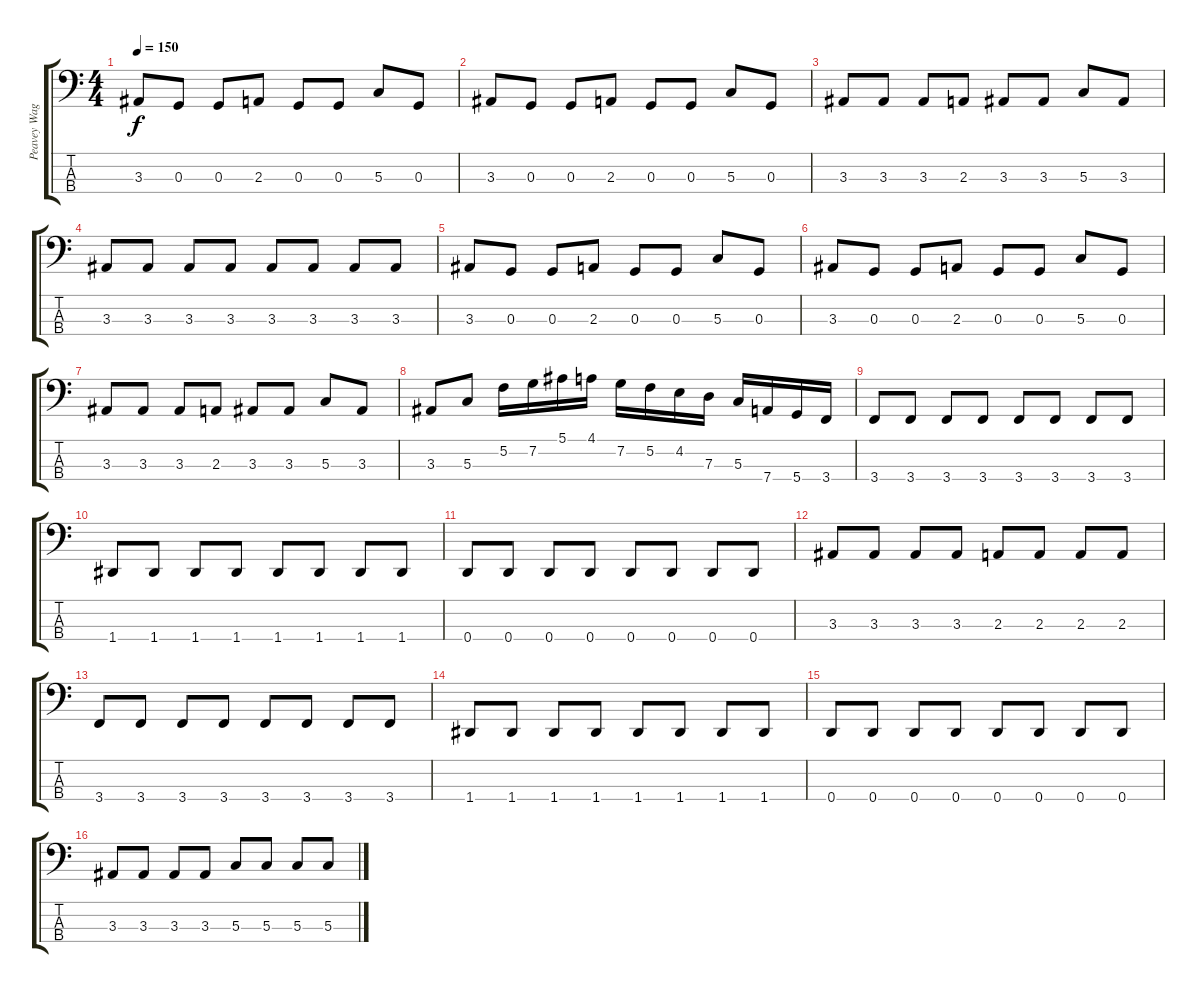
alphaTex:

\track ("Peavey Wagner" "Peavey Wag") {instrument electricbasspick}
\staff {score tabs}
\tuning (F2 C2 G1 D1) {hide}
\ts (4 4)
\tempo 150
\clef f4
\ks c
3.3.8{dy f} 0.3.8 0.3.8 2.3.8 0.3.8 0.3.8 5.3.8 0.3.8 |
3.3.8 0.3.8 0.3.8 2.3.8 0.3.8 0.3.8 5.3.8 0.3.8 |
3.3.8 3.3.8 3.3.8 2.3.8 3.3.8 3.3.8 5.3.8 3.3.8 |
3.3.8 3.3.8 3.3.8 3.3.8 3.3.8 3.3.8 3.3.8 3.3.8 |
3.3.8 0.3.8 0.3.8 2.3.8 0.3.8 0.3.8 5.3.8 0.3.8 |
3.3.8 0.3.8 0.3.8 2.3.8 0.3.8 0.3.8 5.3.8 0.3.8 |
3.3.8 3.3.8 3.3.8 2.3.8 3.3.8 3.3.8 5.3.8 3.3.8 |
3.3.8 5.3.8 5.2.16 7.2.16 5.1.16 4.1.16 7.2.16 5.2.16 4.2.16 7.3.16 5.3.16 7.4.16 5.4.16 3.4.16 |
3.4.8 3.4.8 3.4.8 3.4.8 3.4.8 3.4.8 3.4.8 3.4.8 |
1.4.8 1.4.8 1.4.8 1.4.8 1.4.8 1.4.8 1.4.8 1.4.8 |
0.4.8 0.4.8 0.4.8 0.4.8 0.4.8 0.4.8 0.4.8 0.4.8 |
3.3.8 3.3.8 3.3.8 3.3.8 2.3.8 2.3.8 2.3.8 2.3.8 |
3.4.8 3.4.8 3.4.8 3.4.8 3.4.8 3.4.8 3.4.8 3.4.8 |
1.4.8 1.4.8 1.4.8 1.4.8 1.4.8 1.4.8 1.4.8 1.4.8 |
0.4.8 0.4.8 0.4.8 0.4.8 0.4.8 0.4.8 0.4.8 0.4.8 |
3.3.8 3.3.8 3.3.8 3.3.8 5.3.8 5.3.8 5.3.8 5.3.8
